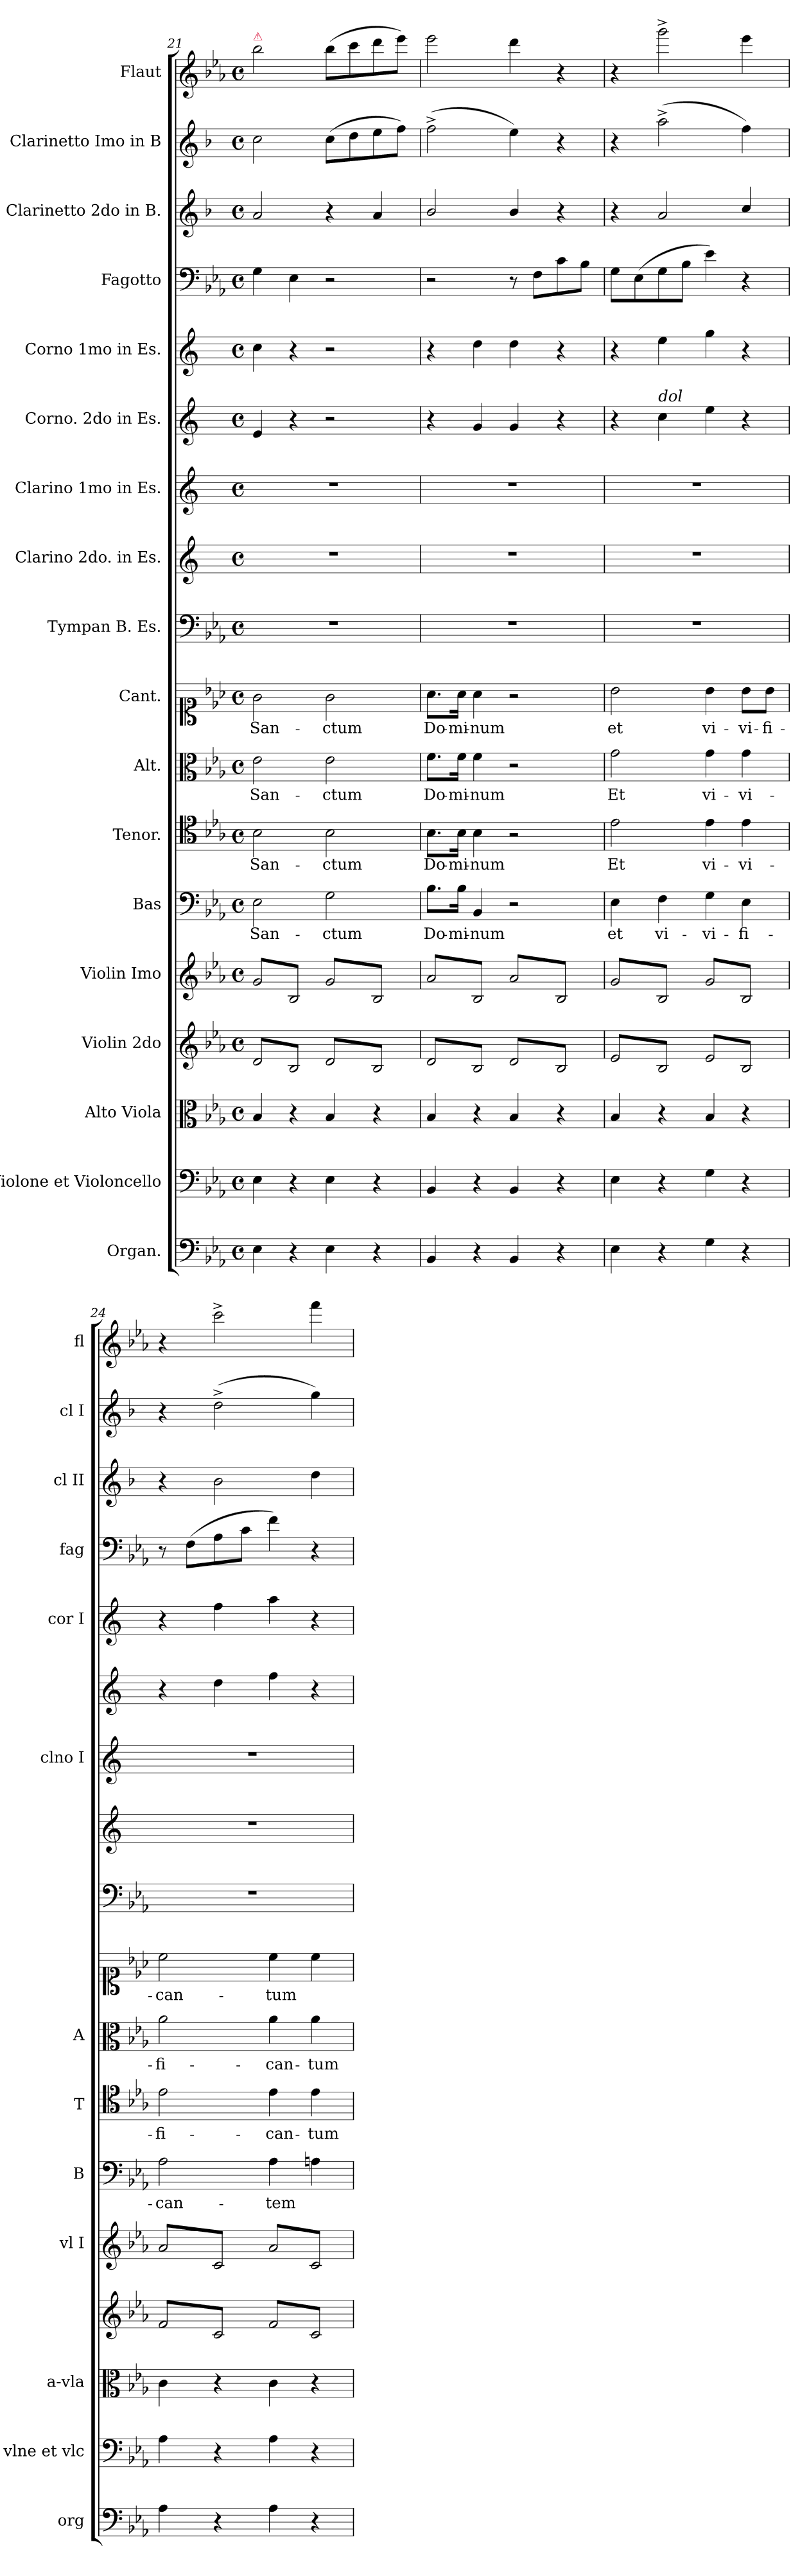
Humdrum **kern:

**kern	**kern	**kern	**kern	**kern	**kern	**text	**kern	**text	**kern	**text	**kern	**text	**kern	**kern	**kern	**kern	**kern	**kern	**kern	**kern	**kern
*part18	*part17	*part16	*part15	*part14	*part13	*part13	*part12	*part12	*part11	*part11	*part10	*part10	*part9	*part8	*part7	*part6	*part5	*part4	*part3	*part2	*part1
*staff18	*staff17	*staff16	*staff15	*staff14	*staff13	*staff13	*staff12	*staff12	*staff11	*staff11	*staff10	*staff10	*staff9	*staff8	*staff7	*staff6	*staff5	*staff4	*staff3	*staff2	*staff1
*I"Organ.	*I"Violone et Violoncello	*I"Alto Viola	*I"Violin 2do	*I"Violin Imo	*I"Bas	*	*I"Tenor.	*	*I"Alt.	*	*I"Cant.	*	*I"Tympan B. Es.	*I"Clarino 2do. in Es.	*I"Clarino 1mo in Es.	*I"Corno. 2do in Es.	*I"Corno 1mo in Es.	*I"Fagotto	*I"Clarinetto 2do in B.	*I"Clarinetto Imo in B	*I"Flaut
*I'org	*I'vlne et vlc	*I'a-vla	*	*I'vl I	*I'B	*	*I'T	*	*I'A	*	*	*	*	*	*I'clno I	*	*I'cor I	*I'fag	*I'cl II	*I'cl I	*I'fl
*clefF4	*clefF4	*clefC3	*clefG2	*clefG2	*clefF4	*	*clefC4	*	*clefC3	*	*clefC1	*	*clefF4	*clefG2	*clefG2	*clefG2	*clefG2	*clefF4	*clefG2	*clefG2	*clefG2
*	*	*	*	*	*	*	*	*	*	*	*	*	*	*ITrd-2c-3	*ITrd-2c-3	*ITrd5c9	*ITrd5c9	*	*ITrd1c2	*ITrd1c2	*
*k[b-e-a-]	*k[b-e-a-]	*k[b-e-a-]	*k[b-e-a-]	*k[b-e-a-]	*k[b-e-a-]	*	*k[b-e-a-]	*	*k[b-e-a-]	*	*k[b-e-a-]	*	*k[b-e-a-]	*k[b-e-a-]	*k[b-e-a-]	*k[b-e-a-]	*k[b-e-a-]	*k[b-e-a-]	*k[b-e-a-]	*k[b-e-a-]	*k[b-e-a-]
*E-:	*E-:	*E-:	*E-:	*E-:	*E-:	*	*E-:	*	*E-:	*	*E-:	*	*E-:	*E-:	*E-:	*E-:	*E-:	*E-:	*E-:	*E-:	*E-:
*M4/4	*M4/4	*M4/4	*M4/4	*M4/4	*M4/4	*	*M4/4	*	*M4/4	*	*M4/4	*	*M4/4	*M4/4	*M4/4	*M4/4	*M4/4	*M4/4	*M4/4	*M4/4	*M4/4
*met(c)	*met(c)	*met(c)	*met(c)	*met(c)	*met(c)	*	*met(c)	*	*met(c)	*	*met(c)	*	*met(c)	*met(c)	*met(c)	*met(c)	*met(c)	*met(c)	*met(c)	*met(c)	*met(c)
=21	=21	=21	=21	=21	=21	=21	=21	=21	=21	=21	=21	=21	=21	=21	=21	=21	=21	=21	=21	=21	=21
!	!	!	!	!	!	!	!	!	!	!	!	!	!	!	!	!	!	!	!	!	!LO:TX:a:color=crimson:t=⚠
!	!	!	!	!	!	!LO:LY:i	!	!LO:LY:i	!	!LO:LY:i	!	!LO:LY:i	!	!	!	!	!	!	!	!	!
*	*	*	*tremolo	*	*	*	*	*	*	*	*	*	*	*	*	*	*	*	*	*	*
*	*	*	*	*tremolo	*	*	*	*	*	*	*	*	*	*	*	*	*	*	*	*	*
4E-\	4E-\	4B-/	8d/L	8g/L	2E-\	San-	2B-\	San-	2e-\	San-	2g\	San-	1r	1r	1r	4G/	4e-\	4G\	2g/	2b-\	2bb-\
.	.	.	8B-/	8B-/	.	.	.	.	.	.	.	.	.	.	.	.	.	.	.	.	.
4r	4r	4r	8d/	8g/	.	.	.	.	.	.	.	.	.	.	.	4r	4r	4E-\	.	.	.
.	.	.	8B-/J	8B-/J	.	.	.	.	.	.	.	.	.	.	.	.	.	.	.	.	.
!	!	!	!	!	!	!LO:LY:i	!	!LO:LY:i	!	!LO:LY:i	!	!LO:LY:i	!	!	!	!	!	!	!	!	!
4E-\	4E-\	4B-/	8d/L	8g/L	2G\	-ctum	2B-\	-ctum	2e-\	-ctum	2g\	-ctum	.	.	.	2r	2r	2r	4r	(8b-\L	(8bb-\L
.	.	.	8B-/	8B-/	.	.	.	.	.	.	.	.	.	.	.	.	.	.	.	8cc\	8ccc\
4r	4r	4r	8d/	8g/	.	.	.	.	.	.	.	.	.	.	.	.	.	.	4g/	8dd\	8ddd\
.	.	.	8B-/J	8B-/J	.	.	.	.	.	.	.	.	.	.	.	.	.	.	.	8ee-\J)	8eee-\J)
=22	=22	=22	=22	=22	=22	=22	=22	=22	=22	=22	=22	=22	=22	=22	=22	=22	=22	=22	=22	=22	=22
4BB-/	4BB-/	4B-/	8d/L	8a-/L	8.B-\L	Do-	8.B-\L	Do-	8.f\L	Do-	8.a-\L	Do-	1r	1r	1r	4r	4r	2r	2a-/	(2ee-^\	2eee-\
.	.	.	8B-/	8B-/	.	.	.	.	.	.	.	.	.	.	.	.	.	.	.	.	.
.	.	.	.	.	16B-\Jk	-mi-	16B-\Jk	-mi-	16f\Jk	-mi-	16a-\Jk	-mi-	.	.	.	.	.	.	.	.	.
4r	4r	4r	8d/	8a-/	4BB-/	-num	4B-\	-num	4f\	-num	4a-\	-num	.	.	.	4B-/	4f\	.	.	.	.
.	.	.	8B-/J	8B-/J	.	.	.	.	.	.	.	.	.	.	.	.	.	.	.	.	.
4BB-/	4BB-/	4B-/	8d/L	(8a-/L	2r	.	2r	.	2r	.	2r	.	.	.	.	4B-/	4f\	8r	4a-/	4dd\)	4ddd\
.	.	.	8B-/	8B-/)	.	.	.	.	.	.	.	.	.	.	.	.	.	8F\L	.	.	.
4r	4r	4r	8d/	8a-/	.	.	.	.	.	.	.	.	.	.	.	4r	4r	8c\	4r	4r	4r
.	.	.	8B-/J	8B-/)J	.	.	.	.	.	.	.	.	.	.	.	.	.	8B-\J	.	.	.
=23	=23	=23	=23	=23	=23	=23	=23	=23	=23	=23	=23	=23	=23	=23	=23	=23	=23	=23	=23	=23	=23
4E-\	4E-\	4B-/	8e-/L	8g/L	4E-\	et	2e-\	Et	2g\	Et	2b-\	et	1r	1r	1r	4r	4r	8G\L	4r	4r	4r
.	.	.	8B-/	8B-/	.	.	.	.	.	.	.	.	.	.	.	.	.	(8E-\	.	.	.
!	!	!	!	!	!	!	!	!	!	!	!	!	!	!	!	!LO:TX:a:i:t=dol	!	!	!	!	!
4r	4r	4r	8e-/	8g/	4F\	vi-	.	.	.	.	.	.	.	.	.	4e-\	4g\	8G\	2g/	(2gg^\	2ggg^<\
.	.	.	8B-/J	8B-/J	.	.	.	.	.	.	.	.	.	.	.	.	.	8B-\J	.	.	.
4G\	4G\	4B-/	8e-/L	8g/L	4G\	-vi-	4e-\	vi-	4g\	vi-	4b-\	vi-	.	.	.	4g\	4b-\	4e-\)	.	.	.
.	.	.	8B-/	8B-/	.	.	.	.	.	.	.	.	.	.	.	.	.	.	.	.	.
4r	4r	4r	8e-/	8g/	4E-\	-fi-	4e-\	-vi-	4g\	-vi-	8b-\L	-vi-	.	.	.	4r	4r	4r	4b-/	4ee-\)	4eee-\
.	.	.	8B-/J	8B-/J	.	.	.	.	.	.	8b-\J	-fi-	.	.	.	.	.	.	.	.	.
=24	=24	=24	=24	=24	=24	=24	=24	=24	=24	=24	=24	=24	=24	=24	=24	=24	=24	=24	=24	=24	=24
4A-\	4A-\	4c\	8f/L	8a-/L	2A-\	-can-	2e-\	-fi-	2a-\	-fi-	2cc\	-can-	1r	1r	1r	4r	4r	8r	4r	4r	4r
.	.	.	8c/	8c/	.	.	.	.	.	.	.	.	.	.	.	.	.	(8F\L	.	.	.
4r	4r	4r	8f/	8a-/	.	.	.	.	.	.	.	.	.	.	.	4f\	4a-\	8A-\	2a-\	(2cc^\	2ccc^\
.	.	.	8c/J	8c/J	.	.	.	.	.	.	.	.	.	.	.	.	.	8c\J	.	.	.
4A-\	4A-\	4c\	8f/L	8a-/L	4A-\	-tem	4e-\	-can-	4a-\	-can-	4cc\	-tum	.	.	.	4a-\	4cc\	4f\)	.	.	.
.	.	.	8c/	8c/	.	.	.	.	.	.	.	.	.	.	.	.	.	.	.	.	.
4r	4r	4r	8f/	8a-/	4An\	.	4e-\	-tum	4a-\	-tum	4cc\	.	.	.	.	4r	4r	4r	4cc\	4ff\)	4fff\
.	.	.	8c/J	8c/J	.	.	.	.	.	.	.	.	.	.	.	.	.	.	.	.	.
*	*	*	*	*Xtremolo	*	*	*	*	*	*	*	*	*	*	*	*	*	*	*	*	*
*	*	*	*Xtremolo	*	*	*	*	*	*	*	*	*	*	*	*	*	*	*	*	*	*
.	.	.	.	.	.	.	.	.	.	.	.	.	.	.	.	.	.	.	.	.	.
.	.	.	.	.	.	.	.	.	.	.	.	.	.	.	.	.	.	.	.	.	.
=	=	=	=	=	=	=	=	=	=	=	=	=	=	=	=	=	=	=	=	=	=
*-	*-	*-	*-	*-	*-	*-	*-	*-	*-	*-	*-	*-	*-	*-	*-	*-	*-	*-	*-	*-	*-
